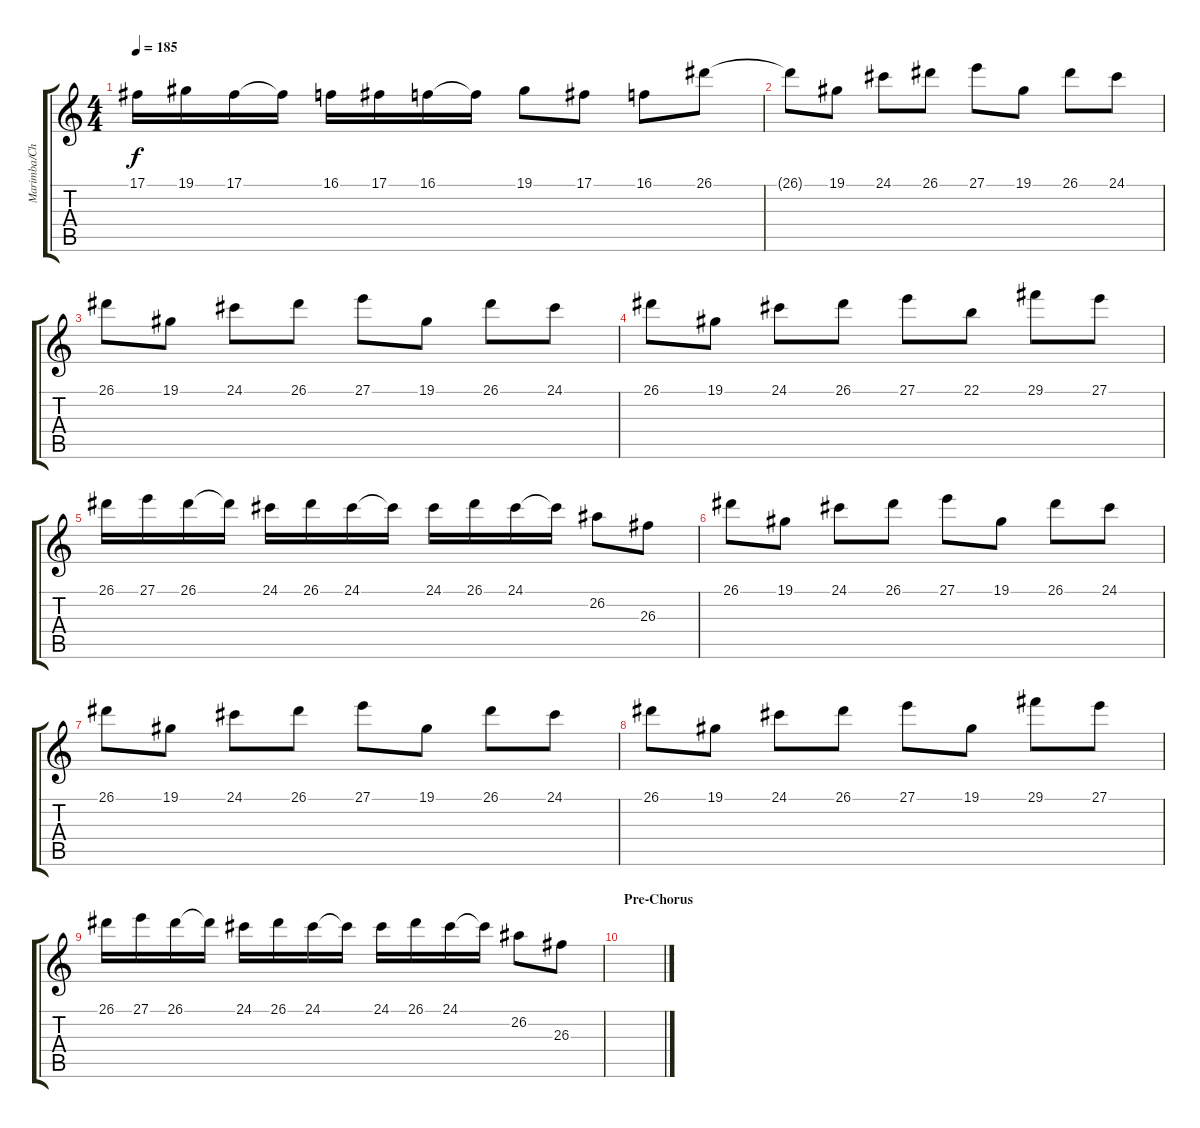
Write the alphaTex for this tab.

\track ("Marimba/Church Organ" "Marimba/Ch") {instrument churchorgan}
\staff {score tabs}
\tuning (Db4 Ab3 E3 B2 Gb2 Db2) {hide}
\ts (4 4)
\tempo 185
\clef g2
\ks c
17.1.16{dy f} 19.1.16 17.1.16 17.1{t}.16 16.1.16 17.1.16 16.1.16 16.1{t}.16 19.1.8 17.1.8 16.1.8 26.1.8 |
26.1{t}.8 19.1.8 24.1.8 26.1.8 27.1.8 19.1.8 26.1.8 24.1.8 |
26.1.8 19.1.8 24.1.8 26.1.8 27.1.8 19.1.8 26.1.8 24.1.8 |
26.1.8 19.1.8 24.1.8 26.1.8 27.1.8 22.1.8 29.1.8 27.1.8 |
26.1.16 27.1.16 26.1.16 26.1{t}.16 24.1.16 26.1.16 24.1.16 24.1{t}.16 24.1.16 26.1.16 24.1.16 24.1{t}.16 26.2.8 26.3.8 |
26.1.8 19.1.8 24.1.8 26.1.8 27.1.8 19.1.8 26.1.8 24.1.8 |
26.1.8 19.1.8 24.1.8 26.1.8 27.1.8 19.1.8 26.1.8 24.1.8 |
26.1.8 19.1.8 24.1.8 26.1.8 27.1.8 19.1.8 29.1.8 27.1.8 |
26.1.16 27.1.16 26.1.16 26.1{t}.16 24.1.16 26.1.16 24.1.16 24.1{t}.16 24.1.16 26.1.16 24.1.16 24.1{t}.16 26.2.8 26.3.8 |
\section ("" "Pre-Chorus")
